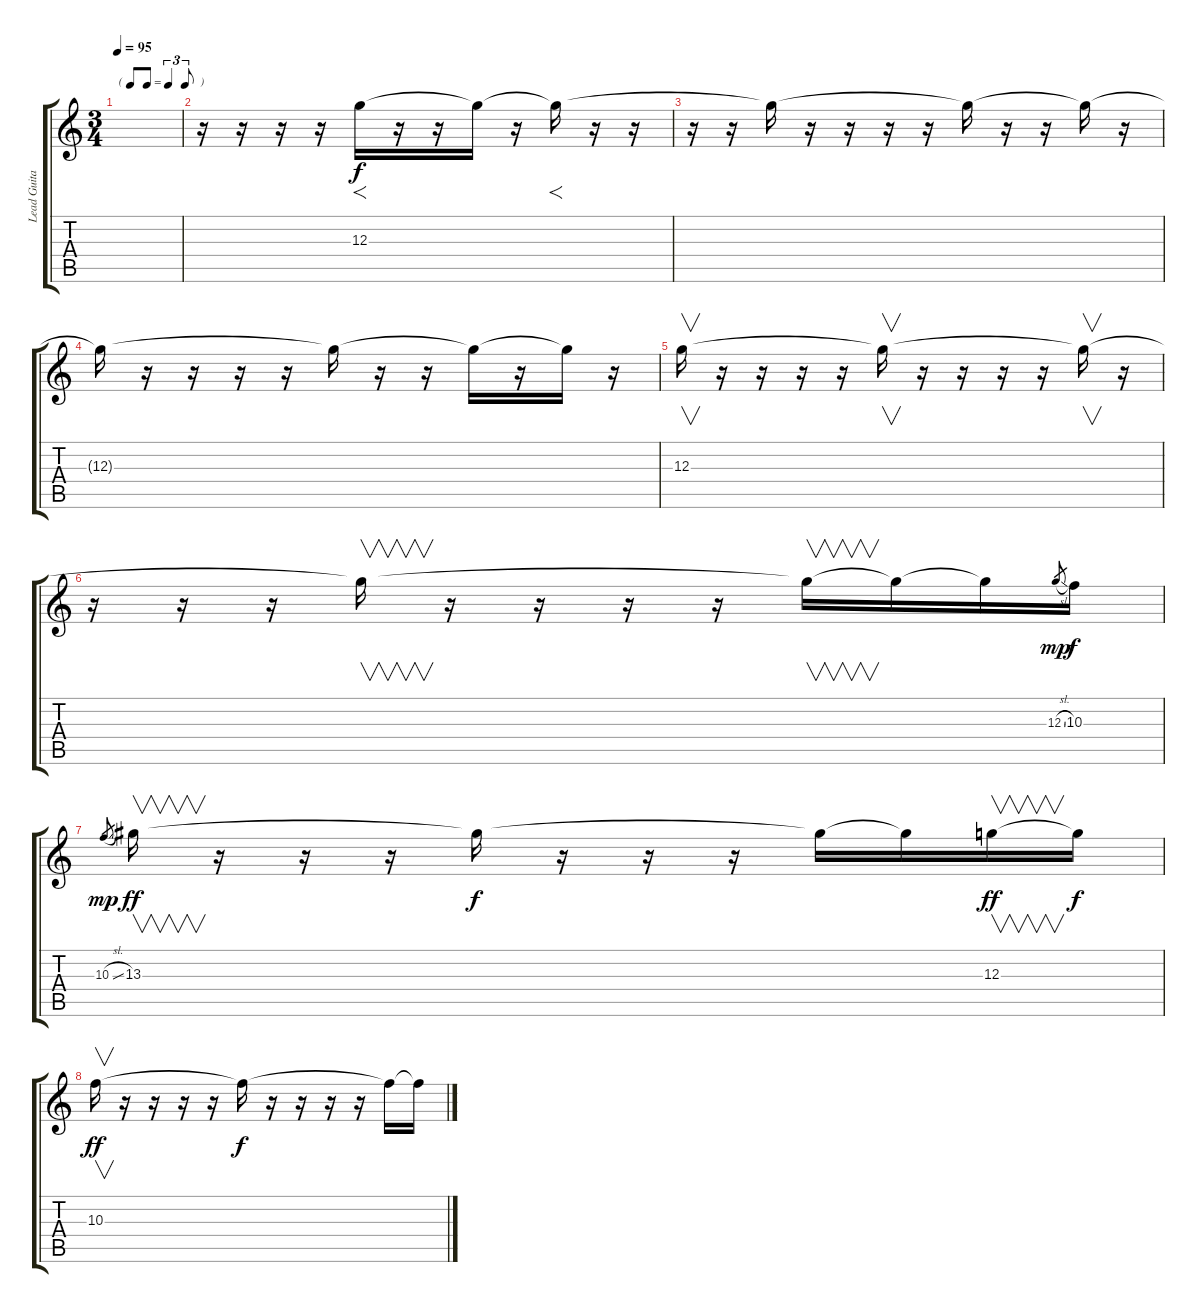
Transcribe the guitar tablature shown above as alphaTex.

\track ("Lead Guitar" "Lead Guita") {instrument overdrivenguitar}
\staff {score tabs}
\tuning (E4 B3 G3 D3 A2 E2) {hide}
\ts (3 4)
\tf triplet8th
\tempo 95
\clef g2
\ks c
|
r.16 r.16 r.16 r.16 12.3.16{f volume 5} r.16 r.16 12.3{t}.16{dy f volume 6} r.16 12.3{t}.16{f volume 9} r.16 r.16 |
r.16 r.16 12.3{t}.16{volume 10} r.16 r.16 r.16 r.16 12.3{t}.16{volume 12} r.16 r.16 12.3{t}.16{volume 13} r.16 |
12.3{t}.16{volume 13} r.16 r.16 r.16 r.16 12.3{t}.16{volume 15} r.16 r.16 12.3{t}.16{volume 16} r.16 12.3{t}.16{volume 16} r.16{volume 16} |
12.3.16{v volume 16 balance 15} r.16 r.16 r.16 r.16 12.3{t}.16{v} r.16 r.16 r.16 r.16 12.3{t}.16{v} r.16 |
r.16 r.16 r.16 12.3{t}.16{v} r.16 r.16 r.16 r.16 12.3{t}.16{v} 12.3{t}.16 12.3{t}.16 12.3{sl}.8{gr dy mp} 10.3.16{dy f} |
10.3{sl}.8{gr dy mp} 13.3.16{v dy ff} r.16 r.16 r.16 13.3{t}.16{dy f} r.16 r.16 r.16 13.3{t}.16{volume 16} 13.3{t}.16 12.3.16{v dy ff} 12.3{t}.16{dy f} |
10.3.16{v dy ff volume 16 balance 16} r.16 r.16 r.16 r.16 10.3{t}.16{dy f} r.16 r.16 r.16 r.16 10.3{t}.16 10.3{t}.16
